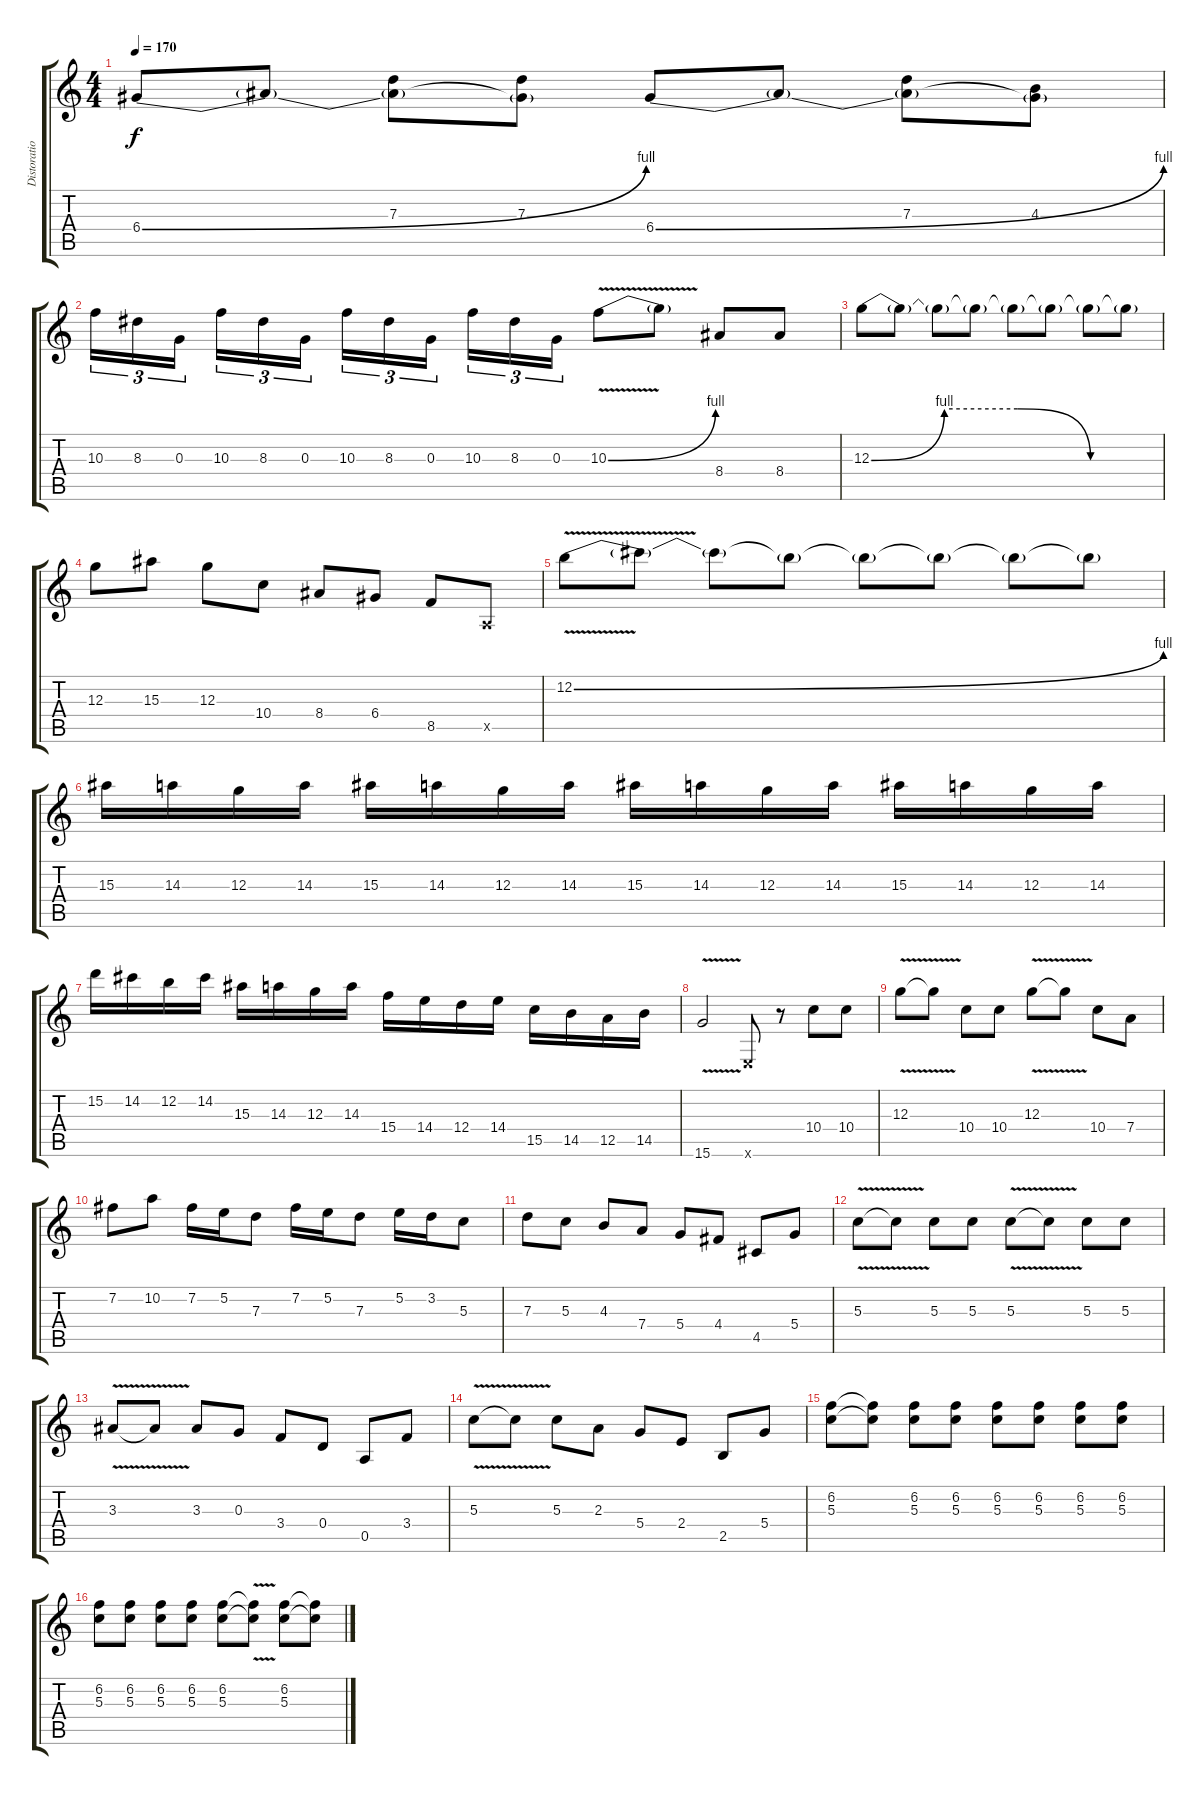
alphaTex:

\track ("Distoration Lead" "Distoratio") {instrument overdrivenguitar}
\staff {score tabs}
\tuning (E4 B3 G3 D3 A2 E2) {hide}
\ts (4 4)
\tempo 170
\clef g2
\ks c
6.4{be (bend 0 0 60 4)}.8{dy f} 6.4{t}.8 (7.3 6.4{t}).8 (7.3 6.4{t}).8 6.4{be (bend 0 0 60 4)}.8 6.4{t}.8 (7.3 6.4{t}).8 (4.3 6.4{t}).8 |
10.3.16{tu (3 2)} 8.3.16{tu (3 2)} 0.3.16{tu (3 2)} 10.3.16{tu (3 2)} 8.3.16{tu (3 2)} 0.3.16{tu (3 2)} 10.3.16{tu (3 2)} 8.3.16{tu (3 2)} 0.3.16{tu (3 2)} 10.3.16{tu (3 2)} 8.3.16{tu (3 2)} 0.3.16{tu (3 2)} 10.3{be (bend 0 0 60 4) v}.8 10.3{t}.8 8.4.8 8.4.8 |
12.3{be (custom 0 0 15 4 30 4 45 0 60 0)}.8 12.3{t}.8 12.3{t}.8 12.3{t}.8 12.3{t}.8 12.3{t}.8 12.3{t}.8 12.3{t}.8 |
12.3.8 15.3.8 12.3.8 10.4.8 8.4.8 6.4.8 8.5.8 0.5{x}.8 |
12.2{be (bend 0 0 60 4) v}.8 12.2{t}.8 12.2{t}.8 12.2{t}.8 12.2{t}.8 12.2{t}.8 12.2{t}.8 12.2{t}.8 |
15.3.16 14.3.16 12.3.16 14.3.16 15.3.16 14.3.16 12.3.16 14.3.16 15.3.16 14.3.16 12.3.16 14.3.16 15.3.16 14.3.16 12.3.16 14.3.16 |
15.2.16 14.2.16 12.2.16 14.2.16 15.3.16 14.3.16 12.3.16 14.3.16 15.4.16 14.4.16 12.4.16 14.4.16 15.5.16 14.5.16 12.5.16 14.5.16 |
15.6{v}.2 0.6{x}.8 r.8 10.4.8 10.4.8 |
12.3{v}.8 12.3{t}.8 10.4.8 10.4.8 12.3{v}.8 12.3{t}.8 10.4.8 7.4.8 |
7.2.8 10.2.8 7.2.16 5.2.16 7.3.8 7.2.16 5.2.16 7.3.8 5.2.16 3.2.16 5.3.8 |
7.3.8 5.3.8 4.3.8 7.4.8 5.4.8 4.4.8 4.5.8 5.4.8 |
5.3{v}.8 5.3{t}.8 5.3.8 5.3.8 5.3{v}.8 5.3{t}.8 5.3.8 5.3.8 |
3.3{v}.8 3.3{t}.8 3.3.8 0.3.8 3.4.8 0.4.8 0.5.8 3.4.8 |
5.3{v}.8 5.3{t}.8 5.3.8 2.3.8 5.4.8 2.4.8 2.5.8 5.4.8 |
(6.2 5.3).8 (6.2{t} 5.3{t}).8 (6.2 5.3).8 (6.2 5.3).8 (6.2 5.3).8 (6.2 5.3).8 (6.2 5.3).8 (6.2 5.3).8 |
(6.2 5.3).8 (6.2 5.3).8 (6.2 5.3).8 (6.2 5.3).8 (6.2 5.3).8 (6.2{v t} 5.3{v t}).8 (6.2 5.3).8 (6.2{t} 5.3{t}).8
